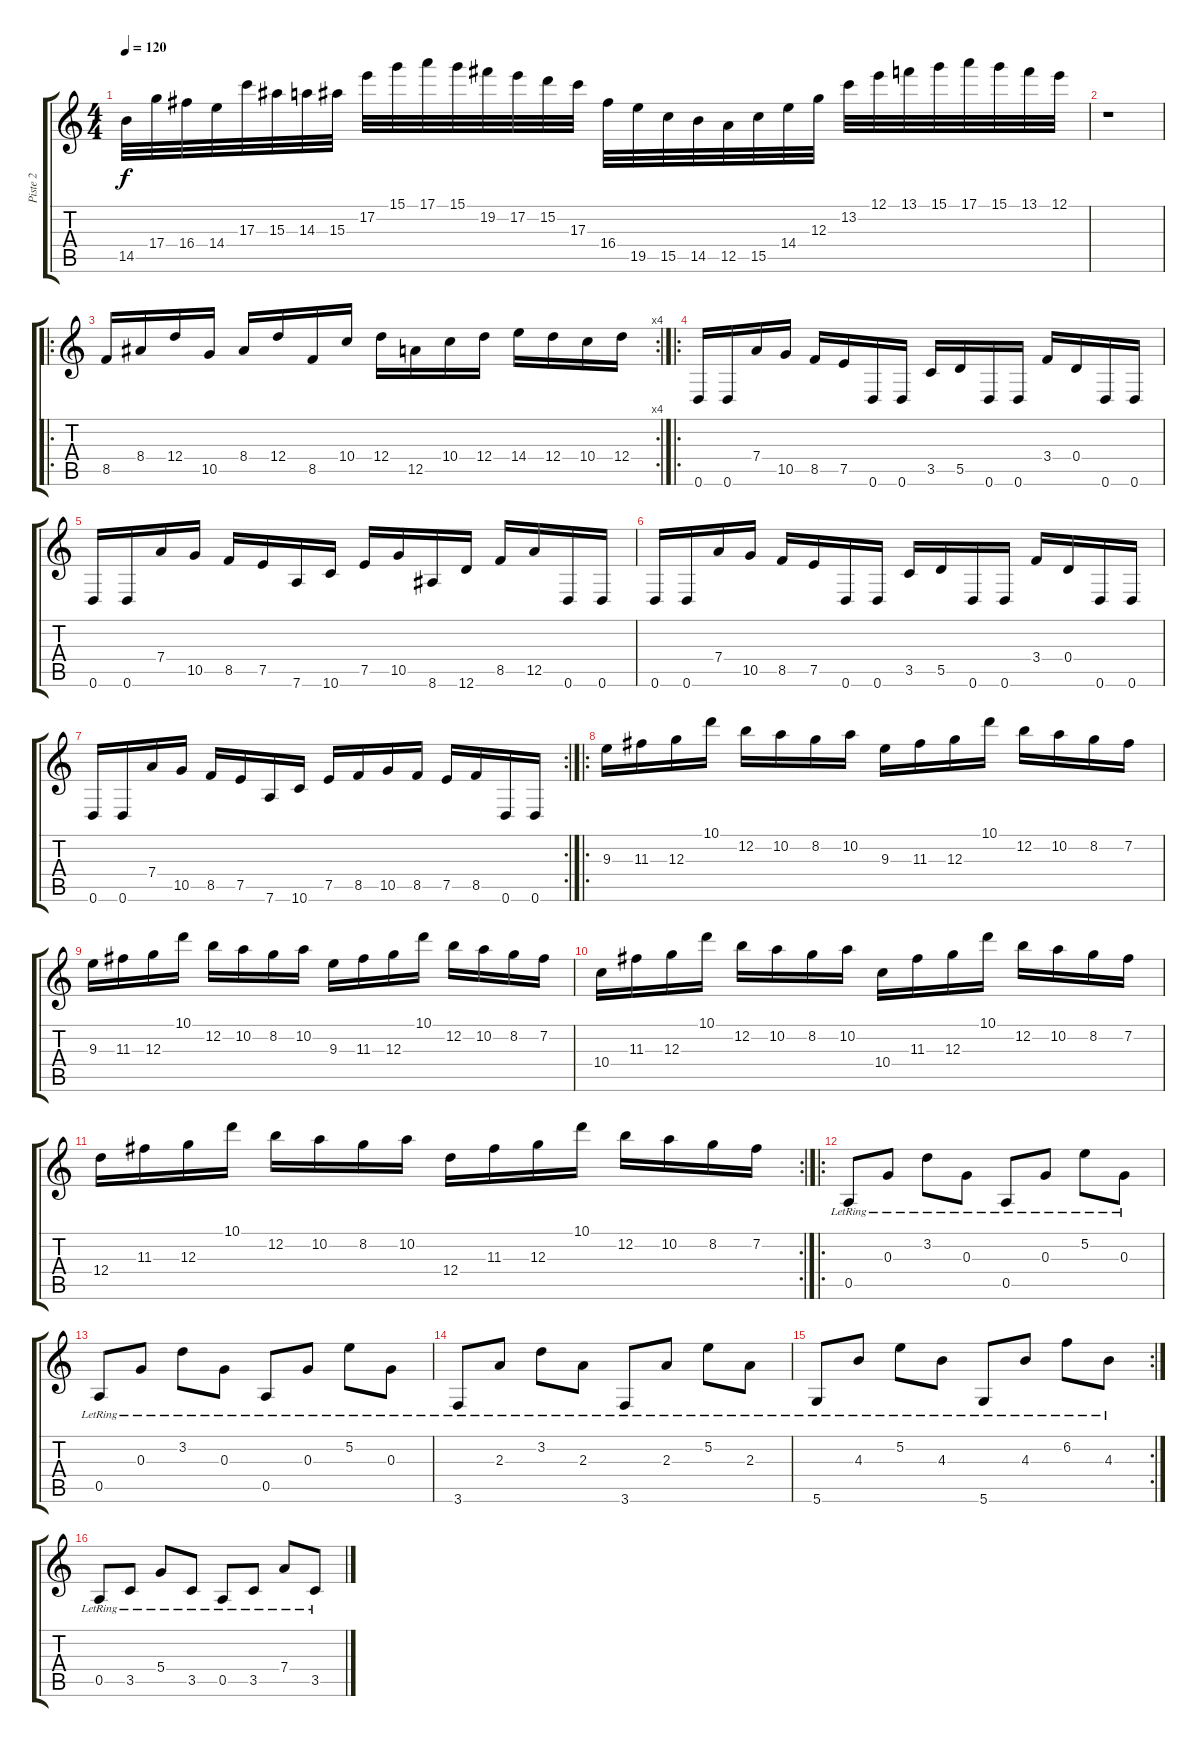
\track ("Piste 2" "Piste 2") {instrument distortionguitar}
\staff {score tabs}
\tuning (E4 B3 G3 D3 A2 D2) {hide}
\ts (4 4)
\tempo 120
\clef g2
\ks c
14.5.32{dy f} 17.4.32 16.4.32 14.4.32 17.3.32 15.3.32 14.3.32 15.3.32 17.2.32 15.1.32 17.1.32 15.1.32 19.2.32 17.2.32 15.2.32 17.3.32 16.4.32 19.5.32 15.5.32 14.5.32 12.5.32 15.5.32 14.4.32 12.3.32 13.2.32 12.1.32 13.1.32 15.1.32 17.1.32 15.1.32 13.1.32 12.1.32 |
r.1 |
\ro
\rc 4
8.5.16 8.4.16 12.4.16 10.5.16 8.4.16 12.4.16 8.5.16 10.4.16 12.4.16 12.5.16 10.4.16 12.4.16 14.4.16 12.4.16 10.4.16 12.4.16 |
\ro
0.6.16 0.6.16 7.4.16 10.5.16 8.5.16 7.5.16 0.6.16 0.6.16 3.5.16 5.5.16 0.6.16 0.6.16 3.4.16 0.4.16 0.6.16 0.6.16 |
0.6.16 0.6.16 7.4.16 10.5.16 8.5.16 7.5.16 7.6.16 10.6.16 7.5.16 10.5.16 8.6.16 12.6.16 8.5.16 12.5.16 0.6.16 0.6.16 |
0.6.16 0.6.16 7.4.16 10.5.16 8.5.16 7.5.16 0.6.16 0.6.16 3.5.16 5.5.16 0.6.16 0.6.16 3.4.16 0.4.16 0.6.16 0.6.16 |
\rc 2
0.6.16 0.6.16 7.4.16 10.5.16 8.5.16 7.5.16 7.6.16 10.6.16 7.5.16 8.5.16 10.5.16 8.5.16 7.5.16 8.5.16 0.6.16 0.6.16 |
\ro
9.3.16 11.3.16 12.3.16 10.1.16 12.2.16 10.2.16 8.2.16 10.2.16 9.3.16 11.3.16 12.3.16 10.1.16 12.2.16 10.2.16 8.2.16 7.2.16 |
9.3.16 11.3.16 12.3.16 10.1.16 12.2.16 10.2.16 8.2.16 10.2.16 9.3.16 11.3.16 12.3.16 10.1.16 12.2.16 10.2.16 8.2.16 7.2.16 |
10.4.16 11.3.16 12.3.16 10.1.16 12.2.16 10.2.16 8.2.16 10.2.16 10.4.16 11.3.16 12.3.16 10.1.16 12.2.16 10.2.16 8.2.16 7.2.16 |
\rc 2
12.4.16 11.3.16 12.3.16 10.1.16 12.2.16 10.2.16 8.2.16 10.2.16 12.4.16 11.3.16 12.3.16 10.1.16 12.2.16 10.2.16 8.2.16 7.2.16 |
\ro
0.5{lr}.8{instrument acousticguitarsteel} 0.3{lr}.8 3.2{lr}.8 0.3{lr}.8 0.5{lr}.8 0.3{lr}.8 5.2{lr}.8 0.3{lr}.8 |
0.5{lr}.8 0.3{lr}.8 3.2{lr}.8 0.3{lr}.8 0.5{lr}.8 0.3{lr}.8 5.2{lr}.8 0.3{lr}.8 |
3.6{lr}.8 2.3{lr}.8 3.2{lr}.8 2.3{lr}.8 3.6{lr}.8 2.3{lr}.8 5.2{lr}.8 2.3{lr}.8 |
\rc 2
5.6{lr}.8 4.3{lr}.8 5.2{lr}.8 4.3{lr}.8 5.6{lr}.8 4.3{lr}.8 6.2{lr}.8 4.3{lr}.8 |
0.5{lr}.8{volume 8 instrument acousticguitarsteel} 3.5{lr}.8 5.4{lr}.8 3.5{lr}.8 0.5{lr}.8 3.5{lr}.8 7.4{lr}.8 3.5{lr}.8
